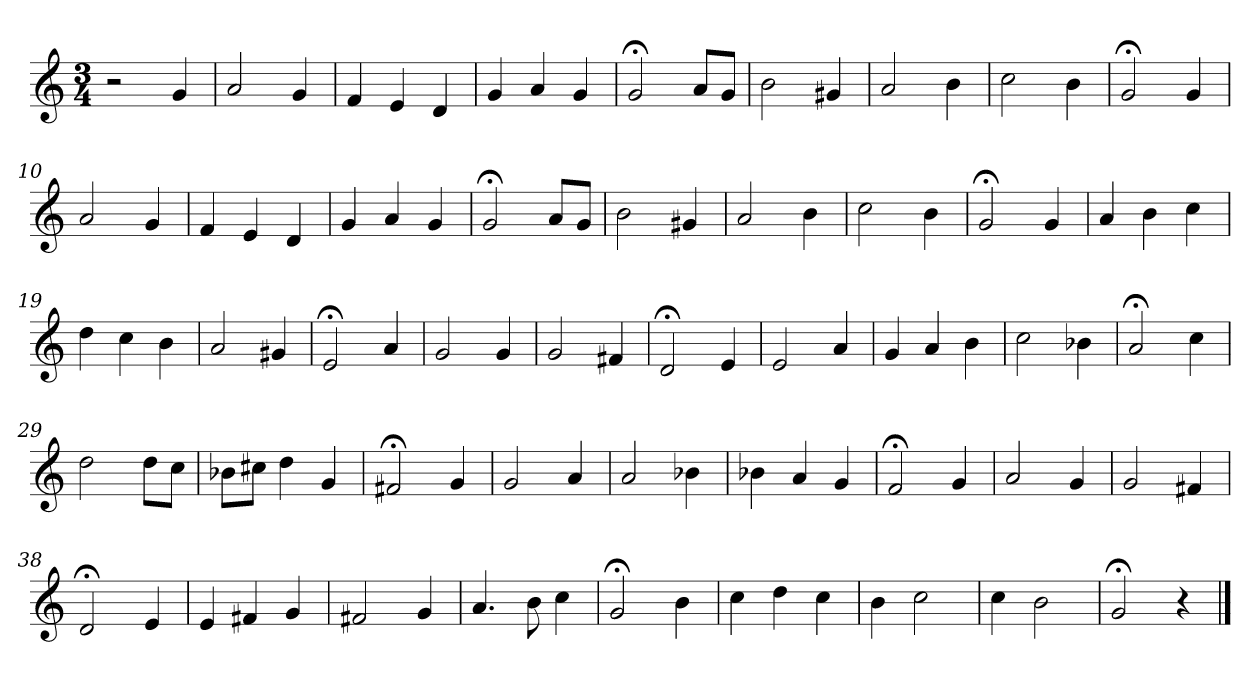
**kern
*part1
*staff1
*clefG2
*k[]
*C:
*M3/4
=1
2r
4g
=2
2a
4g
=3
4f
4e
4d
=4
4g
4a
4g
=5
2g;<
8a/L
8g/J
=6
2b
4g#X
=7
2a
4b
=8
2cc
4b
=9
2g;<
4g
=10
2a
4g
=11
4f
4e
4d
=12
4g
4a
4g
=13
2g;<
8a/L
8g/J
=14
2b
4g#X
=15
2a
4b
=16
2cc
4b
=17
2g;<
4g
=18
4a
4b
4cc
=19
4dd
4cc
4b
=20
2a
4g#X
=21
2e;<
4a
=22
2g
4g
=23
2g
4f#X
=24
2d;<
4e
=25
2e
4a
=26
4g
4a
4b
=27
2cc
4b-X
=28
2a;<
4cc
=29
2dd
8dd\L
8cc\J
=30
8b-X\L
8cc#X\J
4dd
4g
=31
2f#X;<
4g
=32
2g
4a
=33
2a
4b-X
=34
4b-X
4a
4g
=35
2f;<
4g
=36
2a
4g
=37
2g
4f#X
=38
2d;<
4e
=39
4e
4f#X
4g
=40
2f#X
4g
=41
4.a
8b
4cc
=42
2g;<
4b
=43
4cc
4dd
4cc
=44
4b
2cc
=45
4cc
2b
=46
2g;<
4r
==
*-
